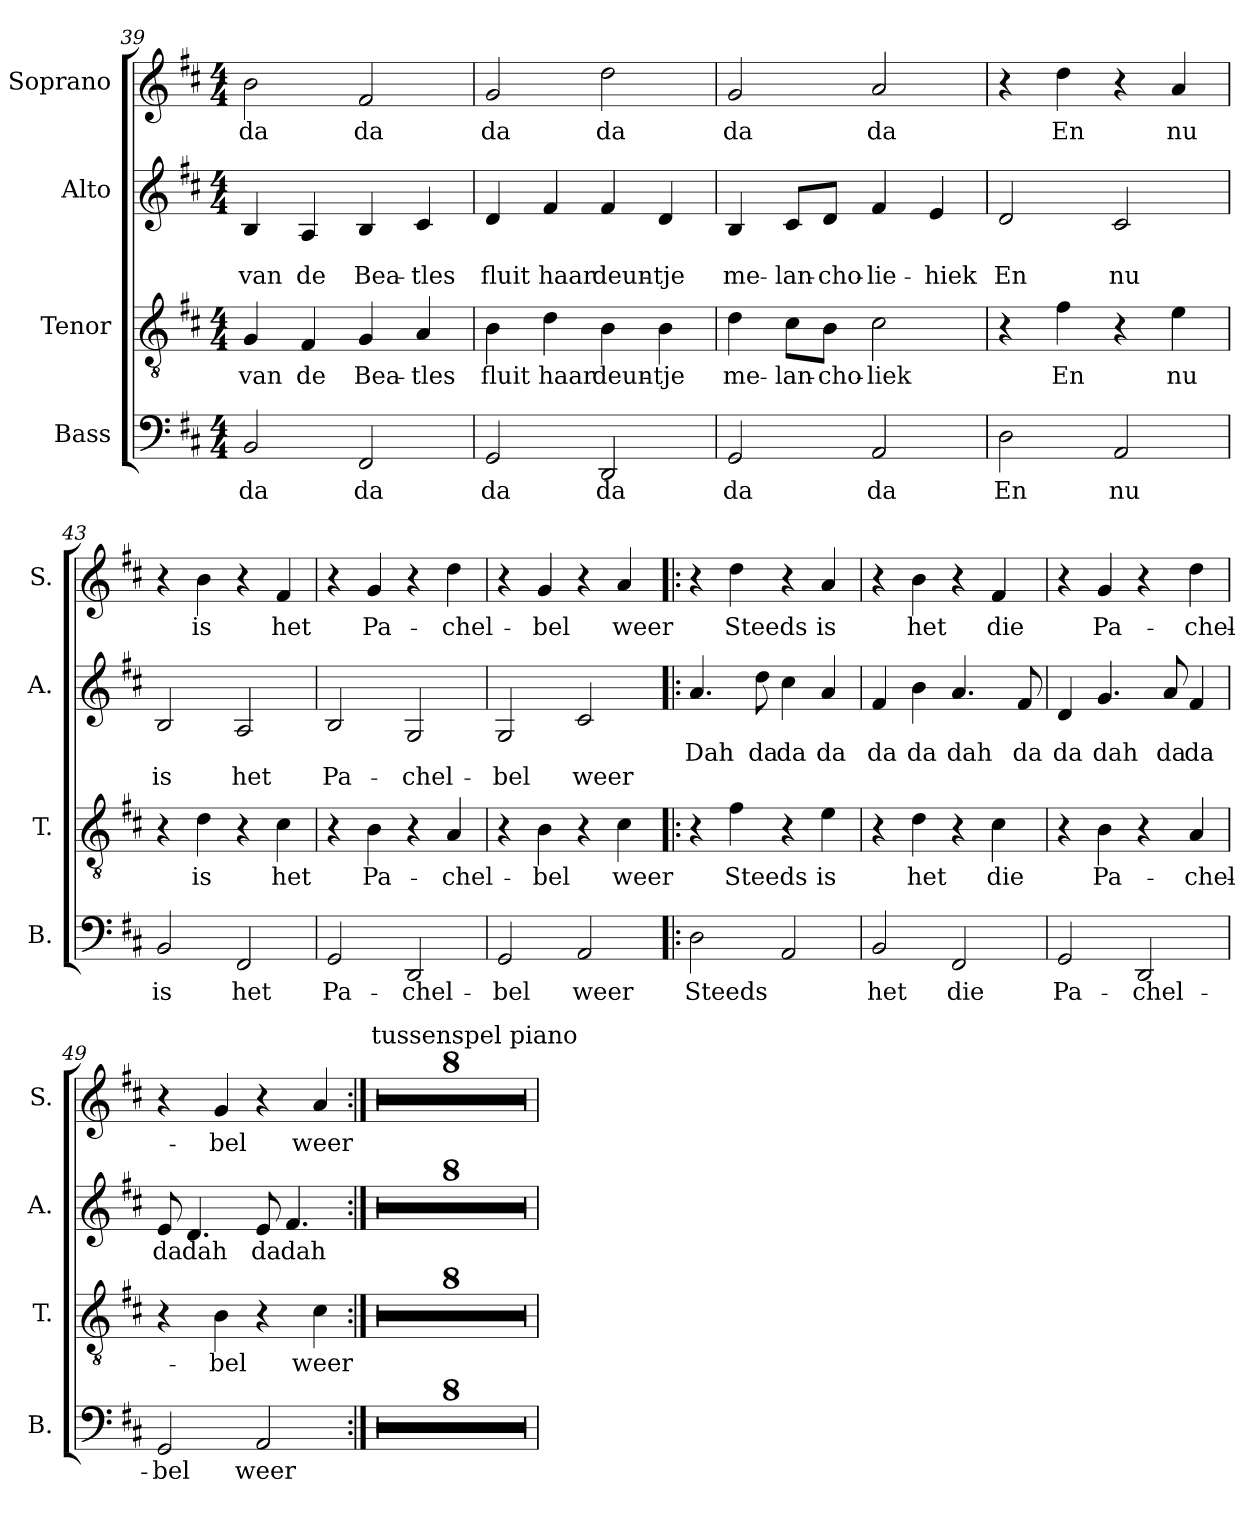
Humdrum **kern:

**kern	**text	**kern	**text	**kern	**text	**text	**kern	**text
*part4	*part4	*part3	*part3	*part2	*part2	*part2	*part1	*part1
*staff4	*staff4	*staff3	*staff3	*staff2	*staff2	*staff2	*staff1	*staff1
*I"Bass	*	*I"Tenor	*	*I"Alto	*	*	*I"Soprano	*
*I'B.	*	*I'T.	*	*I'A.	*	*	*I'S.	*
*clefF4	*	*clefGv2	*	*clefG2	*	*	*clefG2	*
*k[f#c#]	*	*k[f#c#]	*	*k[f#c#]	*	*	*k[f#c#]	*
*M4/4	*	*M4/4	*	*M4/4	*	*	*M4/4	*
=39	=39	=39	=39	=39	=39	=39	=39	=39
2BB/	da	4G/	van	4B/	.	van	2b\	da
.	.	4F#/	de	4A/	.	de	.	.
2FF#/	da	4G/	Bea-	4B/	.	Bea-	2f#/	da
.	.	4A/	-tles	4c#/	.	-tles	.	.
!!LO:LB:g=z
=40	=40	=40	=40	=40	=40	=40	=40	=40
2GG/	da	4B\	fluit	4d/	.	fluit	2g/	da
.	.	4d\	haar	4f#/	.	haar	.	.
2DD/	da	4B\	deun-	4f#/	.	deun-	2dd\	da
.	.	4B\	-tje	4d/	.	-tje	.	.
=41	=41	=41	=41	=41	=41	=41	=41	=41
2GG/	da	4d\	me-	4B/	.	me-	2g/	da
.	.	8c#\L	-lan-	8c#/L	.	-lan-	.	.
.	.	8B\J	-cho-	8d/J	.	-cho-	.	.
2AA/	da	2c#\	-liek	4f#/	.	-lie-	2a/	da
.	.	.	.	4e/	.	-hiek	.	.
=42	=42	=42	=42	=42	=42	=42	=42	=42
2D\	En	4r	.	2d/	.	En	4r	.
.	.	4f#\	En	.	.	.	4dd\	En
2AA/	nu	4r	.	2c#/	.	nu	4r	.
.	.	4e\	nu	.	.	.	4a/	nu
=43	=43	=43	=43	=43	=43	=43	=43	=43
2BB/	is	4r	.	2B/	.	is	4r	.
.	.	4d\	is	.	.	.	4b\	is
2FF#/	het	4r	.	2A/	.	het	4r	.
.	.	4c#\	het	.	.	.	4f#/	het
=44	=44	=44	=44	=44	=44	=44	=44	=44
2GG/	Pa-	4r	.	2B/	.	Pa-	4r	.
.	.	4B\	Pa-	.	.	.	4g/	Pa-
2DD/	-chel-	4r	.	2G/	.	-chel-	4r	.
.	.	4A/	-chel-	.	.	.	4dd\	-chel-
!!LO:PB:g=z
=45	=45	=45	=45	=45	=45	=45	=45	=45
2GG/	-bel	4r	.	2G/	.	-bel	4r	.
.	.	4B\	-bel	.	.	.	4g/	-bel
2AA/	weer	4r	.	2c#/	.	weer	4r	.
.	.	4c#\	weer	.	.	.	4a/	weer
=46!|:	=46!|:	=46!|:	=46!|:	=46!|:	=46!|:	=46!|:	=46!|:	=46!|:
2D\	Steeds	4r	.	4.a/	Dah	.	4r	.
.	.	4f#\	Steeds	.	.	.	4dd\	Steeds
.	.	.	.	8dd\	da	.	.	.
2AA/	.	4r	.	4cc#\	da	.	4r	.
.	.	4e\	is	4a/	da	.	4a/	is
=47	=47	=47	=47	=47	=47	=47	=47	=47
2BB/	het	4r	.	4f#/	da	.	4r	.
.	.	4d\	het	4b\	da	.	4b\	het
2FF#/	die	4r	.	4.a/	dah	.	4r	.
.	.	4c#\	die	.	.	.	4f#/	die
.	.	.	.	8f#/	da	.	.	.
=48	=48	=48	=48	=48	=48	=48	=48	=48
2GG/	Pa-	4r	.	4d/	da	.	4r	.
.	.	4B\	Pa-	4.g/	dah	.	4g/	Pa-
2DD/	-chel-	4r	.	.	.	.	4r	.
.	.	.	.	8a/	da	.	.	.
.	.	4A/	-chel-	4f#/	da	.	4dd\	-chel-
=49	=49	=49	=49	=49	=49	=49	=49	=49
2GG/	-bel	4r	.	8e/	da	.	4r	.
.	.	.	.	4.d/	dah	.	.	.
.	.	4B\	-bel	.	.	.	4g/	-bel
2AA/	weer	4r	.	8e/	da	.	4r	.
.	.	.	.	4.f#/	dah	.	.	.
.	.	4c#\	weer	.	.	.	4a/	weer
!!LO:LB:g=z
=50:|!	=50:|!	=50:|!	=50:|!	=50:|!	=50:|!	=50:|!	=50:|!	=50:|!
!	!	!	!	!	!	!	!LO:TX:a:t=tussenspel piano	!
1r	.	1r	.	1r	.	.	1r	.
=51	=51	=51	=51	=51	=51	=51	=51	=51
1r	.	1r	.	1r	.	.	1r	.
=52	=52	=52	=52	=52	=52	=52	=52	=52
1r	.	1r	.	1r	.	.	1r	.
=53	=53	=53	=53	=53	=53	=53	=53	=53
1r	.	1r	.	1r	.	.	1r	.
=54	=54	=54	=54	=54	=54	=54	=54	=54
1r	.	1r	.	1r	.	.	1r	.
=55	=55	=55	=55	=55	=55	=55	=55	=55
1r	.	1r	.	1r	.	.	1r	.
=56	=56	=56	=56	=56	=56	=56	=56	=56
1r	.	1r	.	1r	.	.	1r	.
=57	=57	=57	=57	=57	=57	=57	=57	=57
1r	.	1r	.	1r	.	.	1r	.
=	=	=	=	=	=	=	=	=
*-	*-	*-	*-	*-	*-	*-	*-	*-
